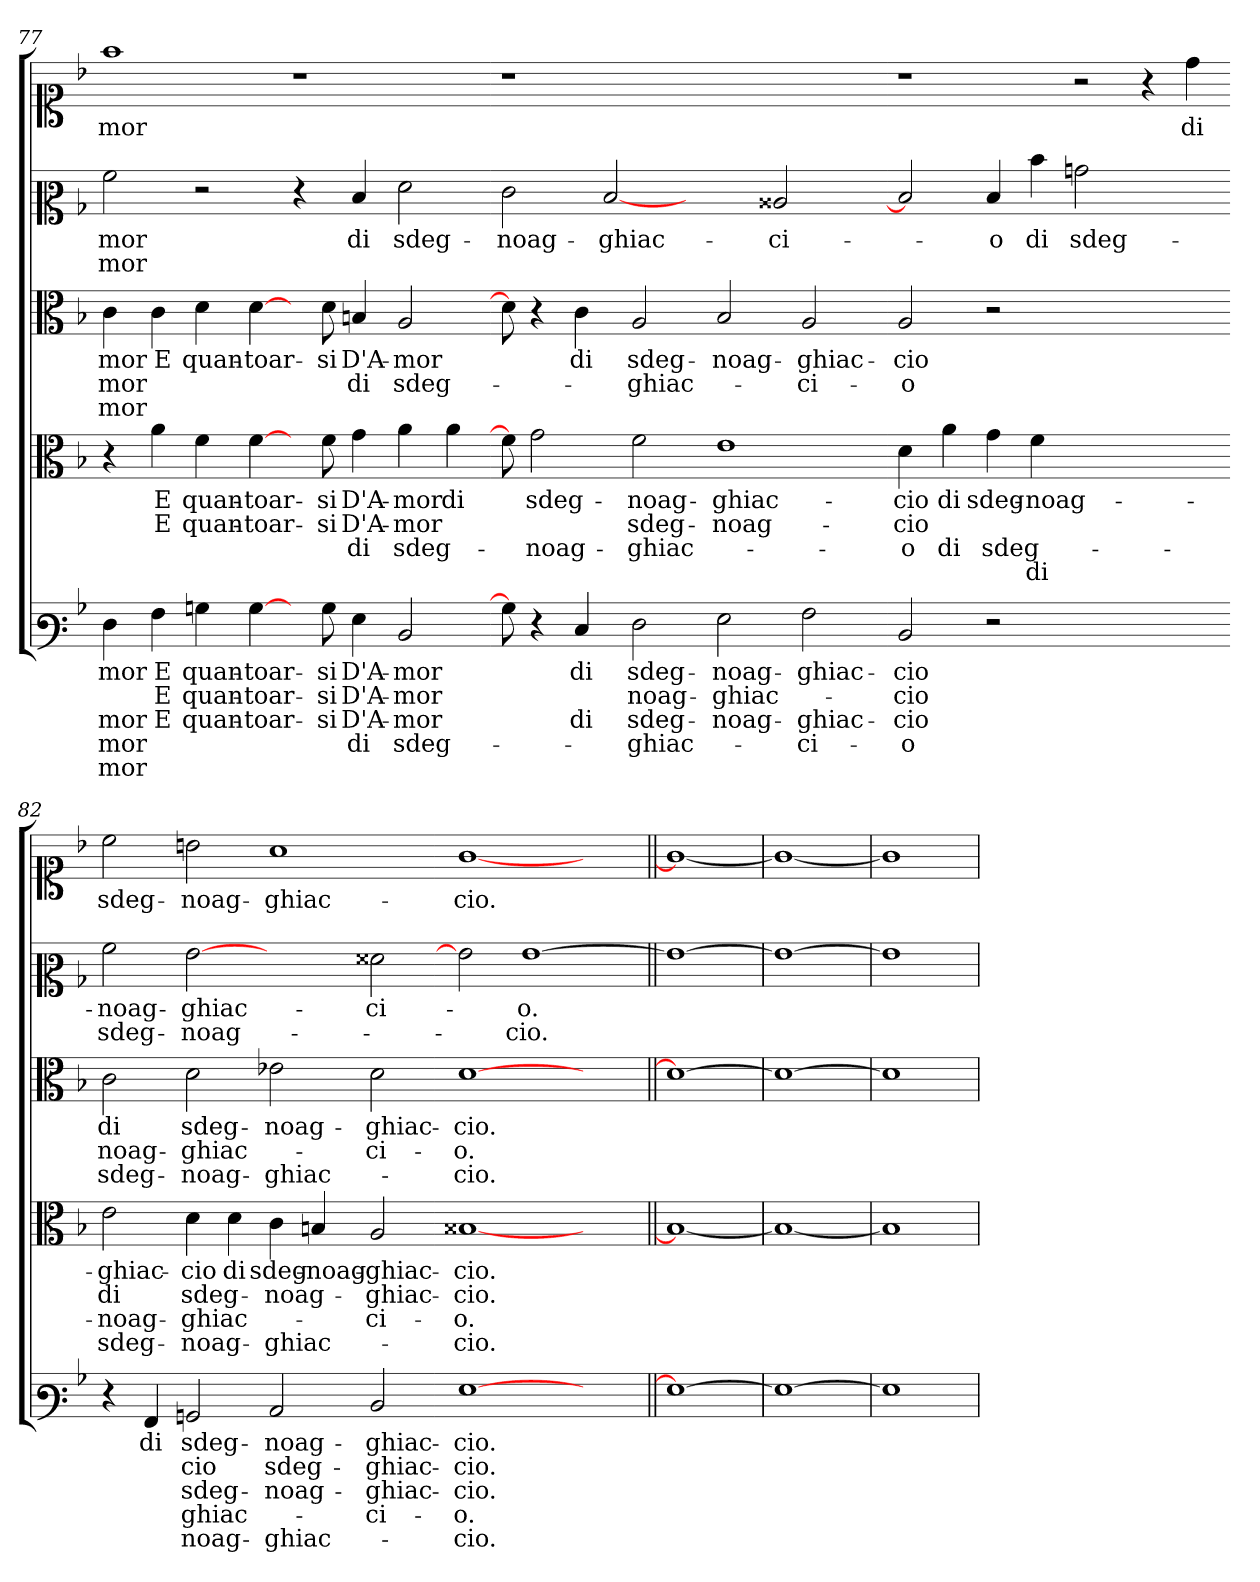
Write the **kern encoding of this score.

**kern	**text	**text	**text	**text	**text	**kern	**text	**text	**text	**text	**kern	**text	**text	**text	**kern	**text	**text	**kern	**text
*part5	*part5	*part5	*part5	*part5	*part5	*part4	*part4	*part4	*part4	*part4	*part3	*part3	*part3	*part3	*part2	*part2	*part2	*part1	*part1
*staff5	*staff5	*staff5	*staff5	*staff5	*staff5	*staff4	*staff4	*staff4	*staff4	*staff4	*staff3	*staff3	*staff3	*staff3	*staff2	*staff2	*staff2	*staff1	*staff1
*clefF3	*	*	*	*	*	*clefC3	*	*	*	*	*clefC3	*	*	*	*clefC2	*	*	*clefC1	*
*k[b-]	*	*	*	*	*	*k[b-]	*	*	*	*	*k[b-]	*	*	*	*k[b-]	*	*	*k[b-]	*
=77	=77	=77	=77	=77	=77	=77	=77	=77	=77	=77	=77	=77	=77	=77	=77	=77	=77	=77	=77
4F	mor	.	mor	mor	mor	4r	.	.	.	.	4c	mor	mor	mor	2a	mor	mor	1ff	mor
4A	E	E	E	.	.	4a	E	E	.	.	4c	E	.	.	.	.	.	.	.
4Bn	quan-	quan-	quan-	.	.	4f	quan-	quan-	.	.	4d	quan-	.	.	2r	.	.	.	.
[4B	toar-	toar-	toar-	.	.	[4f	toar-	toar-	.	.	[4d	toar-	.	.	.	.	.	.	.
8ryy	.	.	.	.	.	8ryy	.	.	.	.	8ryy	.	.	.	4r	.	.	1r	.
8B	si	si	si	.	.	8f	si	si	.	.	8d	si	.	.	.	.	.	.	.
4G	D'A-	D'A-	D'A-	di	.	4g	D'A-	D'A-	di	.	4B	D'A-	di	.	4d	di	.	.	.
2D	mor	mor	mor	sdeg-	.	4a	mor	mor	sdeg-	.	2A	mor	sdeg-	.	2f	sdeg-	.	.	.
.	.	.	.	.	.	4a	di	.	.	.	.	.	.	.	.	.	.	.	.
=79-	=79-	=79-	=79-	=79-	=79-	=79-	=79-	=79-	=79-	=79-	=79-	=79-	=79-	=79-	=79-	=79-	=79-	=79-	=79-
8B]	.	.	.	.	.	8f]	.	.	.	.	8d]	.	.	.	2e	noag-	.	1r	.
4r	.	.	.	.	.	2g	sdeg-	.	noag-	.	4r	.	.	.	.	.	.	.	.
4E	di	.	di	.	.	.	.	.	.	.	4c	di	.	.	.	.	.	.	.
.	.	.	.	.	.	.	.	.	.	.	.	.	.	.	[2d	ghiac-	.	.	.
2F	sdeg-	noag-	sdeg-	ghiac-	.	2f	noag-	sdeg-	ghiac-	.	2A	sdeg-	ghiac-	.	.	.	.	.	.
.	.	.	.	.	.	.	.	.	.	.	.	.	.	.	2ryy	.	.	1ryy	.
2G	noag-	ghiac-	noag-	.	.	1e	ghiac-	noag-	.	.	2B	noag-	.	.	.	.	.	.	.
.	.	.	.	.	.	.	.	.	.	.	.	.	.	.	2c##X	ci-	.	.	.
2A	ghiac-	.	ghiac-	ci-	.	.	.	.	.	.	2A	ghiac-	ci-	.	.	.	.	.	.
.	.	.	.	.	.	.	.	.	.	.	.	.	.	.	8ryy	.	.	8ryy	.
=81-	=81-	=81-	=81-	=81-	=81-	=81-	=81-	=81-	=81-	=81-	=81-	=81-	=81-	=81-	=81-	=81-	=81-	=81-	=81-
2D	cio	cio	cio	o	.	4d	cio	cio	o	.	2A	cio	o	.	2d]	.	.	1r	.
.	.	.	.	.	.	4a	di	.	di	.	.	.	.	.	.	.	.	.	.
2r	.	.	.	.	.	4g	sdeg-	.	sdeg-	.	2r	.	.	.	4d	o	.	.	.
.	.	.	.	.	.	4f	noag-	.	.	di	.	.	.	.	4dd	di	.	.	.
1ryy	.	.	.	.	.	1ryy	.	.	.	.	1ryy	.	.	.	2b	sdeg-	.	2r	.
.	.	.	.	.	.	.	.	.	.	.	.	.	.	.	2ryy	.	.	4r	.
.	.	.	.	.	.	.	.	.	.	.	.	.	.	.	.	.	.	4dd	di
=82-	=82-	=82-	=82-	=82-	=82-	=82-	=82-	=82-	=82-	=82-	=82-	=82-	=82-	=82-	=82-	=82-	=82-	=82-	=82-
4r	.	.	.	.	.	2e	ghiac-	di	noag-	sdeg-	2c	di	noag-	sdeg-	2a	noag-	sdeg-	2cc	sdeg-
4AA	di	.	.	.	.	.	.	.	.	.	.	.	.	.	.	.	.	.	.
2BBn	sdeg-	cio	sdeg-	ghiac-	noag-	4d	cio	sdeg-	ghiac-	noag-	2d	sdeg-	ghiac-	noag-	[2g	ghiac-	noag-	2bn	noag-
.	.	.	.	.	.	4d	di	.	.	.	.	.	.	.	.	.	.	.	.
2C	noag-	sdeg-	noag-	.	ghiac-	4c	sdeg-	noag-	.	ghiac-	2e-X	noag-	.	ghiac-	2ryy	.	.	1a	ghiac-
.	.	.	.	.	.	4B	noag-	.	.	.	.	.	.	.	.	.	.	.	.
2D	ghiac-	ghiac-	ghiac-	ci-	.	2A	ghiac-	ghiac-	ci-	.	2d	ghiac-	ci-	.	2f##X	ci-	.	.	.
=84-	=84-	=84-	=84-	=84-	=84-	=84-	=84-	=84-	=84-	=84-	=84-	=84-	=84-	=84-	=84-	=84-	=84-	=84-	=84-
[1G	cio.	cio.	cio.	o.	cio.	[1B##X/	cio.	cio.	o.	cio.	[1d	cio.	o.	cio.	2g]	.	.	[1g/	cio.
.	.	.	.	.	.	.	.	.	.	.	.	.	.	.	[1g	o.	cio.	.	.
2ryy	.	.	.	.	.	2ryy	.	.	.	.	2ryy	.	.	.	.	.	.	2ryy	.
=85||	=85||	=85||	=85||	=85||	=85||	=85||	=85||	=85||	=85||	=85||	=85||	=85||	=85||	=85||	=85||	=85||	=85||	=85||	=85||
1G_	.	.	.	.	.	1B##/_	.	.	.	.	1d_	.	.	.	1g_	.	.	1g/_	.
=86	=86	=86	=86	=86	=86	=86	=86	=86	=86	=86	=86	=86	=86	=86	=86	=86	=86	=86	=86
1G_	.	.	.	.	.	1B##/_	.	.	.	.	1d_	.	.	.	1g_	.	.	1g/_	.
=87	=87	=87	=87	=87	=87	=87	=87	=87	=87	=87	=87	=87	=87	=87	=87	=87	=87	=87	=87
1G]	.	.	.	.	.	1B##/]	.	.	.	.	1d]	.	.	.	1g]	.	.	1g/]	.
=	=	=	=	=	=	=	=	=	=	=	=	=	=	=	=	=	=	=	=
*-	*-	*-	*-	*-	*-	*-	*-	*-	*-	*-	*-	*-	*-	*-	*-	*-	*-	*-	*-
